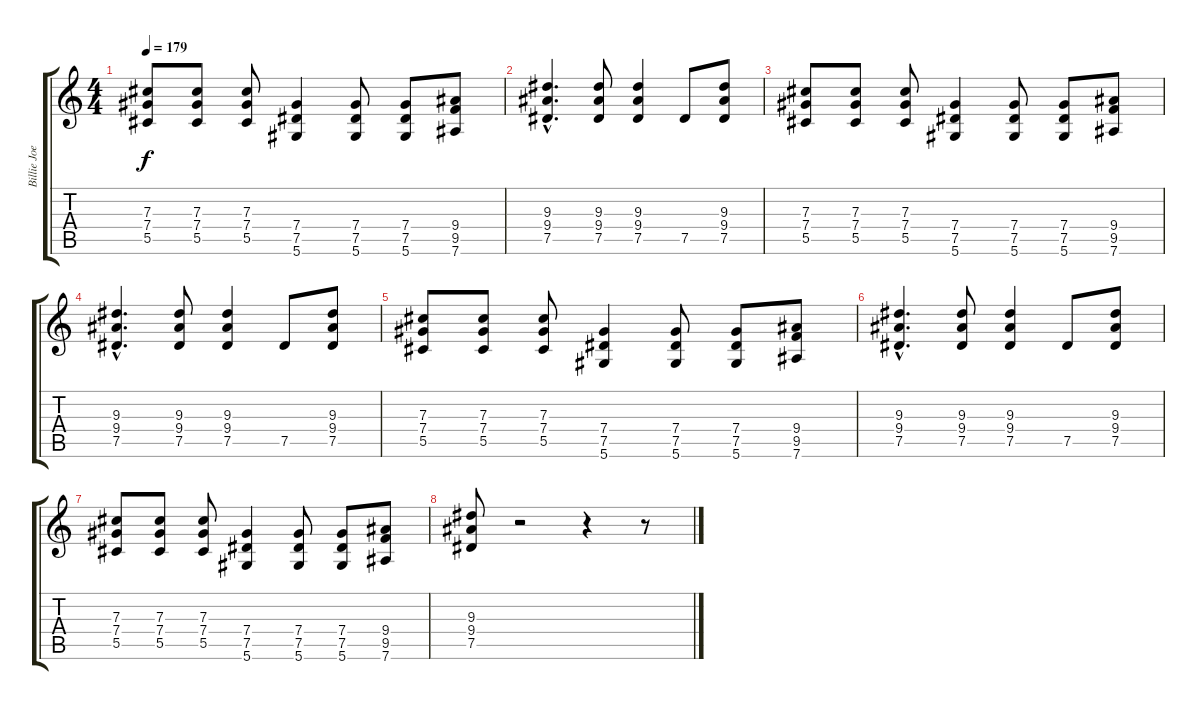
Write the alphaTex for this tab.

\track ("Billie Joe (Guitar)" "Billie Joe") {instrument distortionguitar}
\staff {score tabs}
\tuning (Eb4 Bb3 Gb3 Db3 Ab2 Eb2) {hide}
\ts (4 4)
\tempo 179
\clef g2
\ks c
(7.3 7.4 5.5).8{dy f} (7.3 7.4 5.5).8 (7.3 7.4 5.5).8 (7.4 7.5 5.6).4 (7.4 7.5 5.6).8 (7.4 7.5 5.6).8 (9.4 9.5 7.6).8 |
(9.3{hac} 9.4{hac} 7.5{hac}).4{d} (9.3 9.4 7.5).8 (9.3 9.4 7.5).4 7.5.8 (9.3 9.4 7.5).8 |
(7.3 7.4 5.5).8 (7.3 7.4 5.5).8 (7.3 7.4 5.5).8 (7.4 7.5 5.6).4 (7.4 7.5 5.6).8 (7.4 7.5 5.6).8 (9.4 9.5 7.6).8 |
(9.3{hac} 9.4{hac} 7.5{hac}).4{d} (9.3 9.4 7.5).8 (9.3 9.4 7.5).4 7.5.8 (9.3 9.4 7.5).8 |
(7.3 7.4 5.5).8 (7.3 7.4 5.5).8 (7.3 7.4 5.5).8 (7.4 7.5 5.6).4 (7.4 7.5 5.6).8 (7.4 7.5 5.6).8 (9.4 9.5 7.6).8 |
(9.3{hac} 9.4{hac} 7.5{hac}).4{d} (9.3 9.4 7.5).8 (9.3 9.4 7.5).4 7.5.8 (9.3 9.4 7.5).8 |
(7.3 7.4 5.5).8 (7.3 7.4 5.5).8 (7.3 7.4 5.5).8 (7.4 7.5 5.6).4 (7.4 7.5 5.6).8 (7.4 7.5 5.6).8 (9.4 9.5 7.6).8 |
(9.3 9.4 7.5).8 r.2 r.4 r.8
